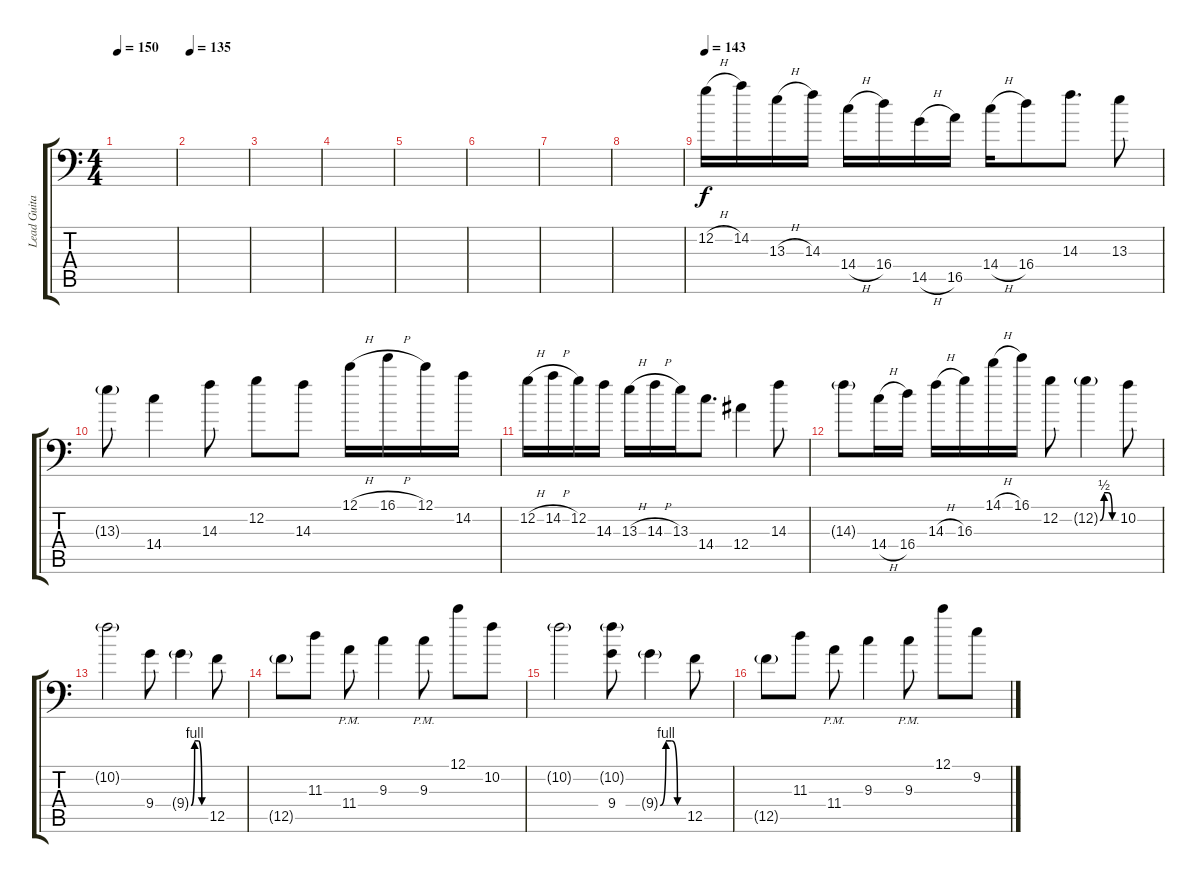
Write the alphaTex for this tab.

\track ("Lead Guitar" "Lead Guita") {instrument distortionguitar}
\staff {score tabs}
\tuning (C4 G3 Eb3 Bb2 F2 Bb1) {hide}
\ts (4 4)
\tempo 150
\clef f4
\ks c
|
\tempo 135
|
|
|
|
|
|
|
\tempo 143
12.2{h}.16 14.2.16 13.3{h}.16 14.3.16 14.4{h}.16 16.4.16 14.5{h}.16 16.5.16 14.4{h}.16 16.4.8 14.3.8{d} 13.3.8 |
13.3{g}.8 14.4.4 14.3.8 12.2.8 14.3.8 12.1{h}.16 16.1{h}.16 12.1.16 14.2.16 |
12.2{h}.16 14.2{h}.16 12.2.16 14.3.16 13.3{h}.16 14.3{h}.16 13.3.16 14.4.8{d} 12.4.4 14.3.8 |
14.3{g}.8 14.4{h}.16 16.4.16 14.3{h}.16 16.3.16 14.1{h}.16 16.1.16 12.2.8 12.2{be (custom 0 0 15 2 30 2 45 0 60 0) g}.4 10.2.8 |
10.2{g}.2 9.4.8 9.4{be (custom 0 0 15 4 30 4 45 0 60 0) g}.4 12.5.8 |
12.5{g}.8 11.3.8 11.4{pm}.8 9.3.4 9.3{pm}.8 12.1.8 10.2.8 |
10.2{g}.2 (10.2{g} 9.4).8 9.4{be (custom 0 0 15 4 30 4 45 0 60 0) g}.4 12.5.8 |
12.5{g}.8 11.3.8 11.4{pm}.8 9.3.4 9.3{pm}.8 12.1.8 9.2.8
